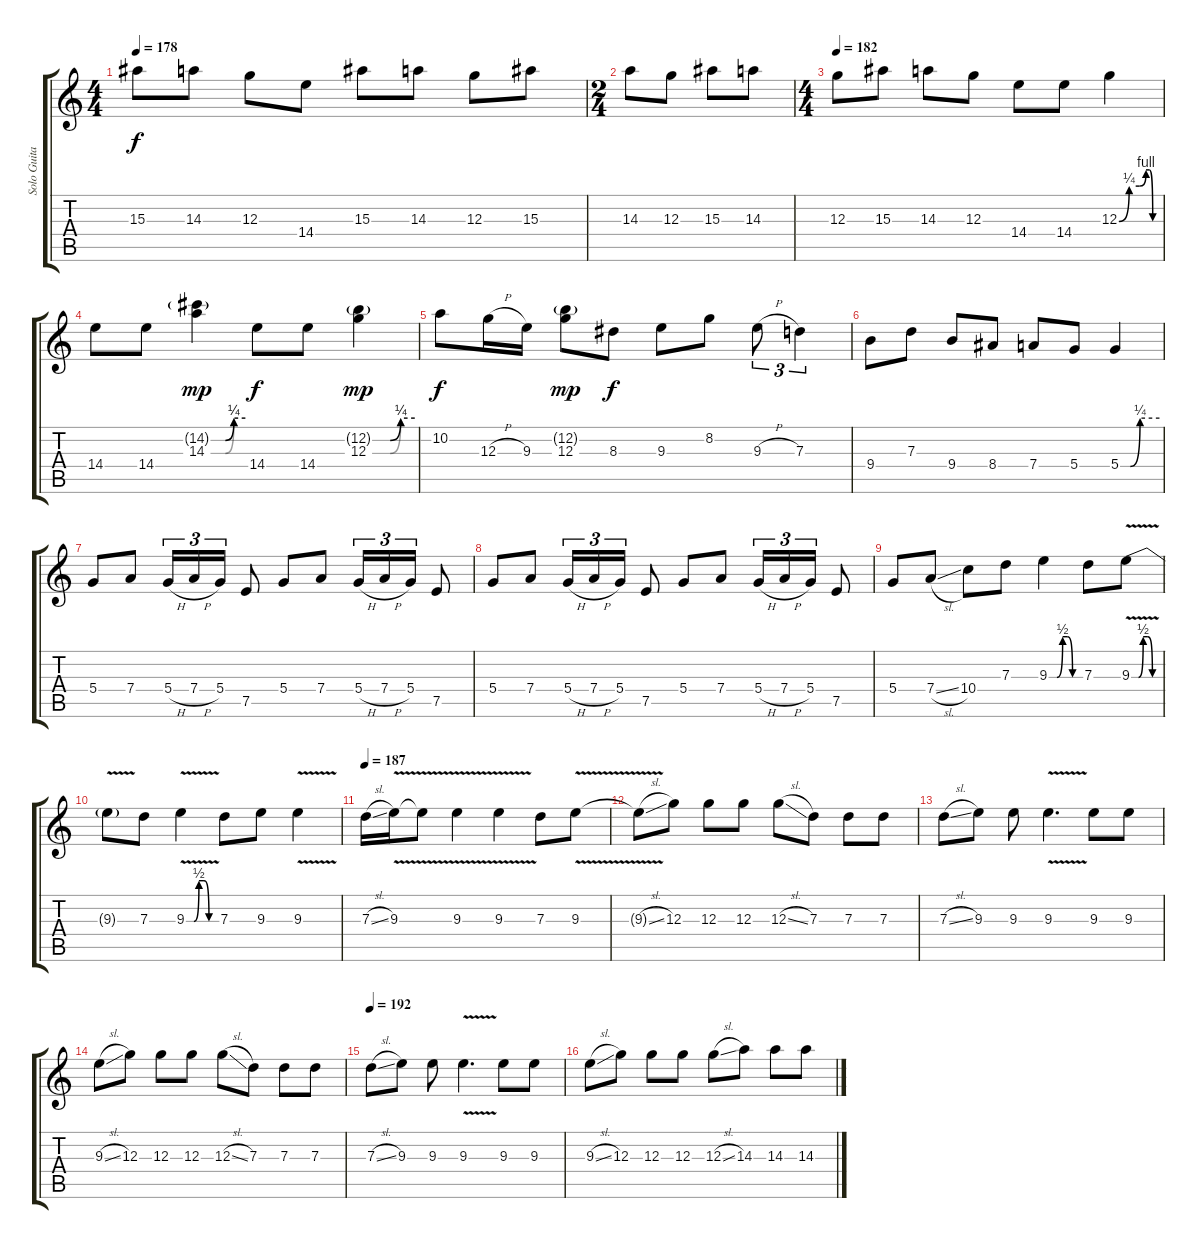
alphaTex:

\track ("Solo Guitar" "Solo Guita") {instrument overdrivenguitar}
\staff {score tabs}
\tuning (E4 B3 G3 D3 A2 E2) {hide}
\ts (4 4)
\tempo 178
\clef g2
\ks c
15.3.8{dy f} 14.3.8 12.3.8 14.4.8 15.3.8 14.3.8 12.3.8 15.3.8 |
\ts (2 4)
14.3.8 12.3.8 15.3.8 14.3.8 |
\ts (4 4)
\tempo 182
12.3.8 15.3.8 14.3.8 12.3.8 14.4.8 14.4.8 12.3{be (custom 0 0 15 1 30 1 40 4 45 4 50 0 60 0)}.4 |
14.4.8 14.4.8 (14.2{be (custom 0 0 25 0 40 1 60 1) g} 14.3{be (custom 0 0 25 0 40 1 60 1)}).4{dy mp} 14.4.8{dy f} 14.4.8 (12.2{be (custom 0 0 25 0 40 1 60 1) g} 12.3{be (custom 0 0 25 0 40 1 60 1)}).4{dy mp} |
10.2.8{dy f} 12.3{h}.16 9.3.16 (12.2{g} 12.3).8{dy mp} 8.3.8{dy f} 9.3.8 8.2.8 9.3{h}.8{tu (3 2)} 7.3.4{tu (3 2)} |
9.4.8 7.3.8 9.4.8 8.4.8 7.4.8 5.4.8 5.4{be (custom 0 0 15 0 30 1 60 1)}.4 |
5.4.8 7.4.8 5.4{h}.16{tu (3 2)} 7.4{h}.16{tu (3 2)} 5.4.16{tu (3 2)} 7.5.8 5.4.8 7.4.8 5.4{h}.16{tu (3 2)} 7.4{h}.16{tu (3 2)} 5.4.16{tu (3 2)} 7.5.8 |
5.4.8 7.4.8 5.4{h}.16{tu (3 2)} 7.4{h}.16{tu (3 2)} 5.4.16{tu (3 2)} 7.5.8 5.4.8 7.4.8 5.4{h}.16{tu (3 2)} 7.4{h}.16{tu (3 2)} 5.4.16{tu (3 2)} 7.5.8 |
5.4.8 7.4{sl}.8 10.4.8 7.3.8 9.3{be (custom 0 0 15 0 26 2 35 2 45 0 60 0)}.4 7.3.8 9.3{be (custom 0 0 15 0 25 2 35 2 45 0 60 0) v}.8 |
9.3{t}.8 7.3.8 9.3{be (custom 0 0 15 0 25 2 35 2 45 0 60 0) v}.4 7.3.8 9.3.8 9.3{v}.4 |
\tempo 187
7.3{sl}.16 9.3{v}.16 9.3{t}.8 9.3{v}.4 9.3{v}.4 7.3.8 9.3{v}.8 |
9.3{sl t}.8 12.3.8 12.3.8 12.3.8 12.3{sl}.8 7.3.8 7.3.8 7.3.8 |
7.3{sl}.8 9.3.8 9.3.8 9.3{v}.4{d} 9.3.8 9.3.8 |
9.3{sl}.8 12.3.8 12.3.8 12.3.8 12.3{sl}.8 7.3.8 7.3.8 7.3.8 |
\tempo 192
7.3{sl}.8 9.3.8 9.3.8 9.3{v}.4{d} 9.3.8 9.3.8 |
9.3{sl}.8 12.3.8 12.3.8 12.3.8 12.3{sl}.8 14.3.8 14.3.8 14.3.8
